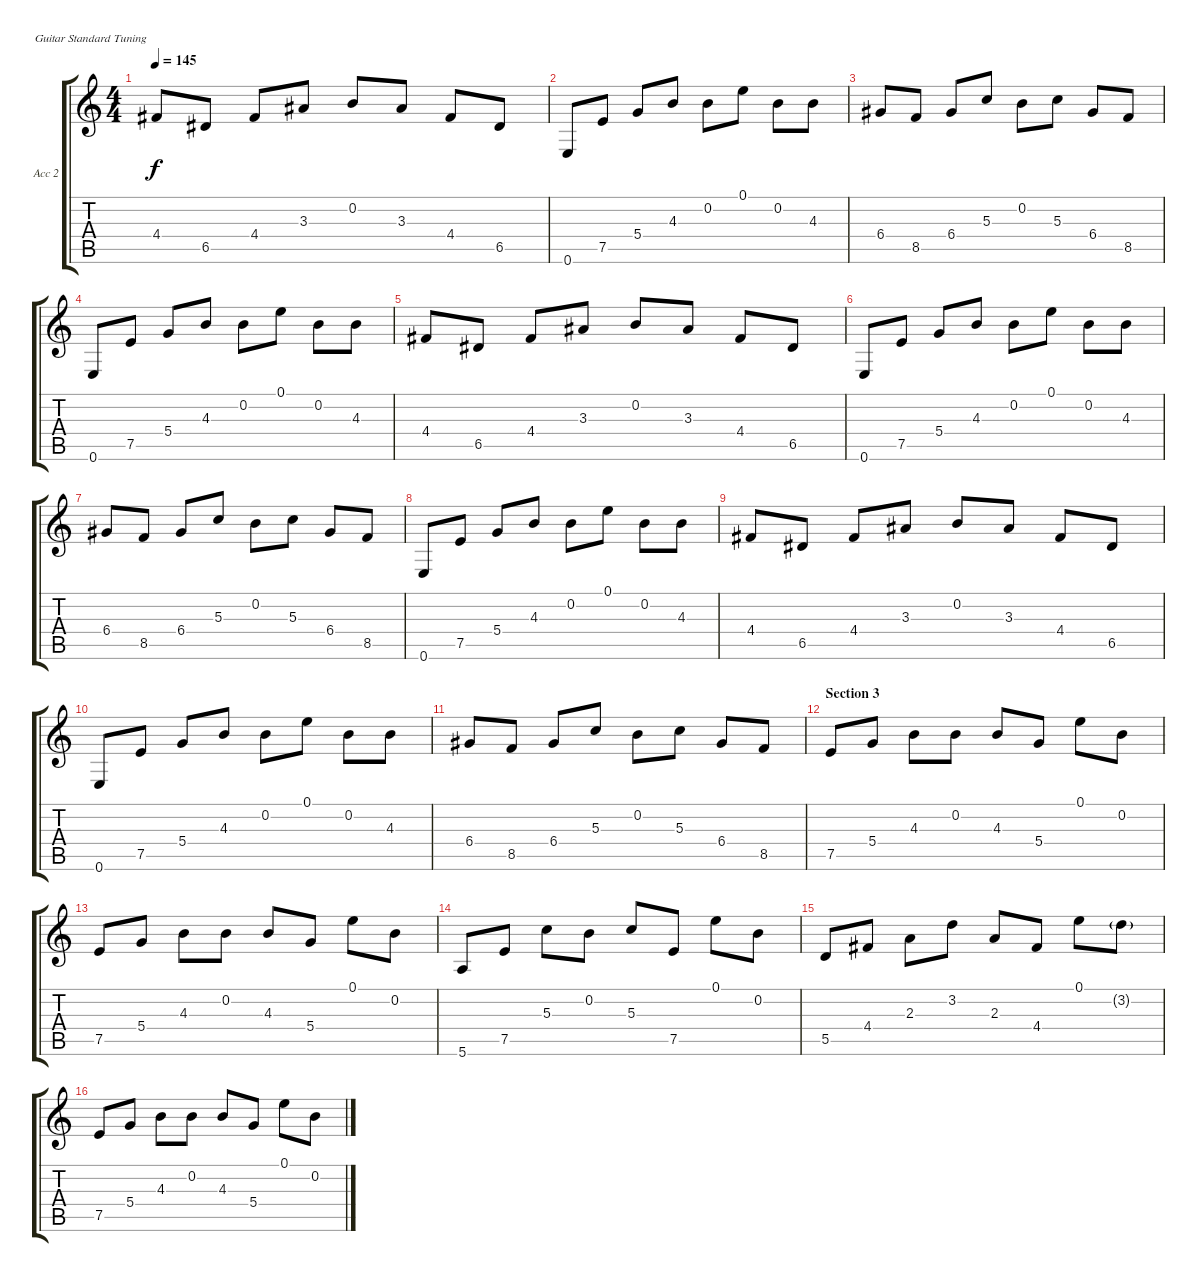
\defaultSystemsLayout 4
\bracketExtendMode groupsimilarinstruments
\firstSystemTrackNameOrientation horizontal
\otherSystemsTrackNameOrientation horizontal
\track ("Guitar Acoustic 2" "Acc 2") {instrument acousticguitarsteel}
\staff {score tabs}
\tuning (E4 B3 G3 D3 A2 E2)
\ts (4 4)
\tempo 145
\clef g2
\scale
0.333333
\ks c
4.4.8{dy f} 6.5.8 4.4.8 3.3.8 0.2.8 3.3.8 4.4.8 6.5.8 |
\scale
0.333333 0.6.8 7.5.8 5.4.8 4.3.8 0.2.8 0.1.8 0.2.8 4.3.8 |
\scale
0.333333 6.4.8 8.5.8 6.4.8 5.3.8 0.2.8 5.3.8 6.4.8 8.5.8 |
\scale
0.333333 0.6.8 7.5.8 5.4.8 4.3.8 0.2.8 0.1.8 0.2.8 4.3.8 |
\scale
0.333333 4.4.8 6.5.8 4.4.8 3.3.8 0.2.8 3.3.8 4.4.8 6.5.8 |
\scale
0.333333 0.6.8 7.5.8 5.4.8 4.3.8 0.2.8 0.1.8 0.2.8 4.3.8 |
\scale
0.333333 6.4.8 8.5.8 6.4.8 5.3.8 0.2.8 5.3.8 6.4.8 8.5.8 |
\scale
0.333333 0.6.8 7.5.8 5.4.8 4.3.8 0.2.8 0.1.8 0.2.8 4.3.8 |
\scale
0.333333 4.4.8 6.5.8 4.4.8 3.3.8 0.2.8 3.3.8 4.4.8 6.5.8 |
\scale
0.333333 0.6.8 7.5.8 5.4.8 4.3.8 0.2.8 0.1.8 0.2.8 4.3.8 |
\scale
0.333333 6.4.8 8.5.8 6.4.8 5.3.8 0.2.8 5.3.8 6.4.8 8.5.8 |
\section ("" "Section 3")
\scale
0.333333 7.5.8 5.4.8 4.3.8 0.2.8 4.3.8 5.4.8 0.1.8 0.2.8 |
\scale
0.333333 7.5.8 5.4.8 4.3.8 0.2.8 4.3.8 5.4.8 0.1.8 0.2.8 |
\scale
0.333333 5.6.8 7.5.8 5.3.8 0.2.8 5.3.8 7.5.8 0.1.8 0.2.8 |
\scale
0.333333 5.5.8 4.4.8 2.3.8 3.2.8 2.3.8 4.4.8 0.1.8 3.2{g}.8 |
\scale
0.333333 7.5.8 5.4.8 4.3.8 0.2.8 4.3.8 5.4.8 0.1.8 0.2.8
